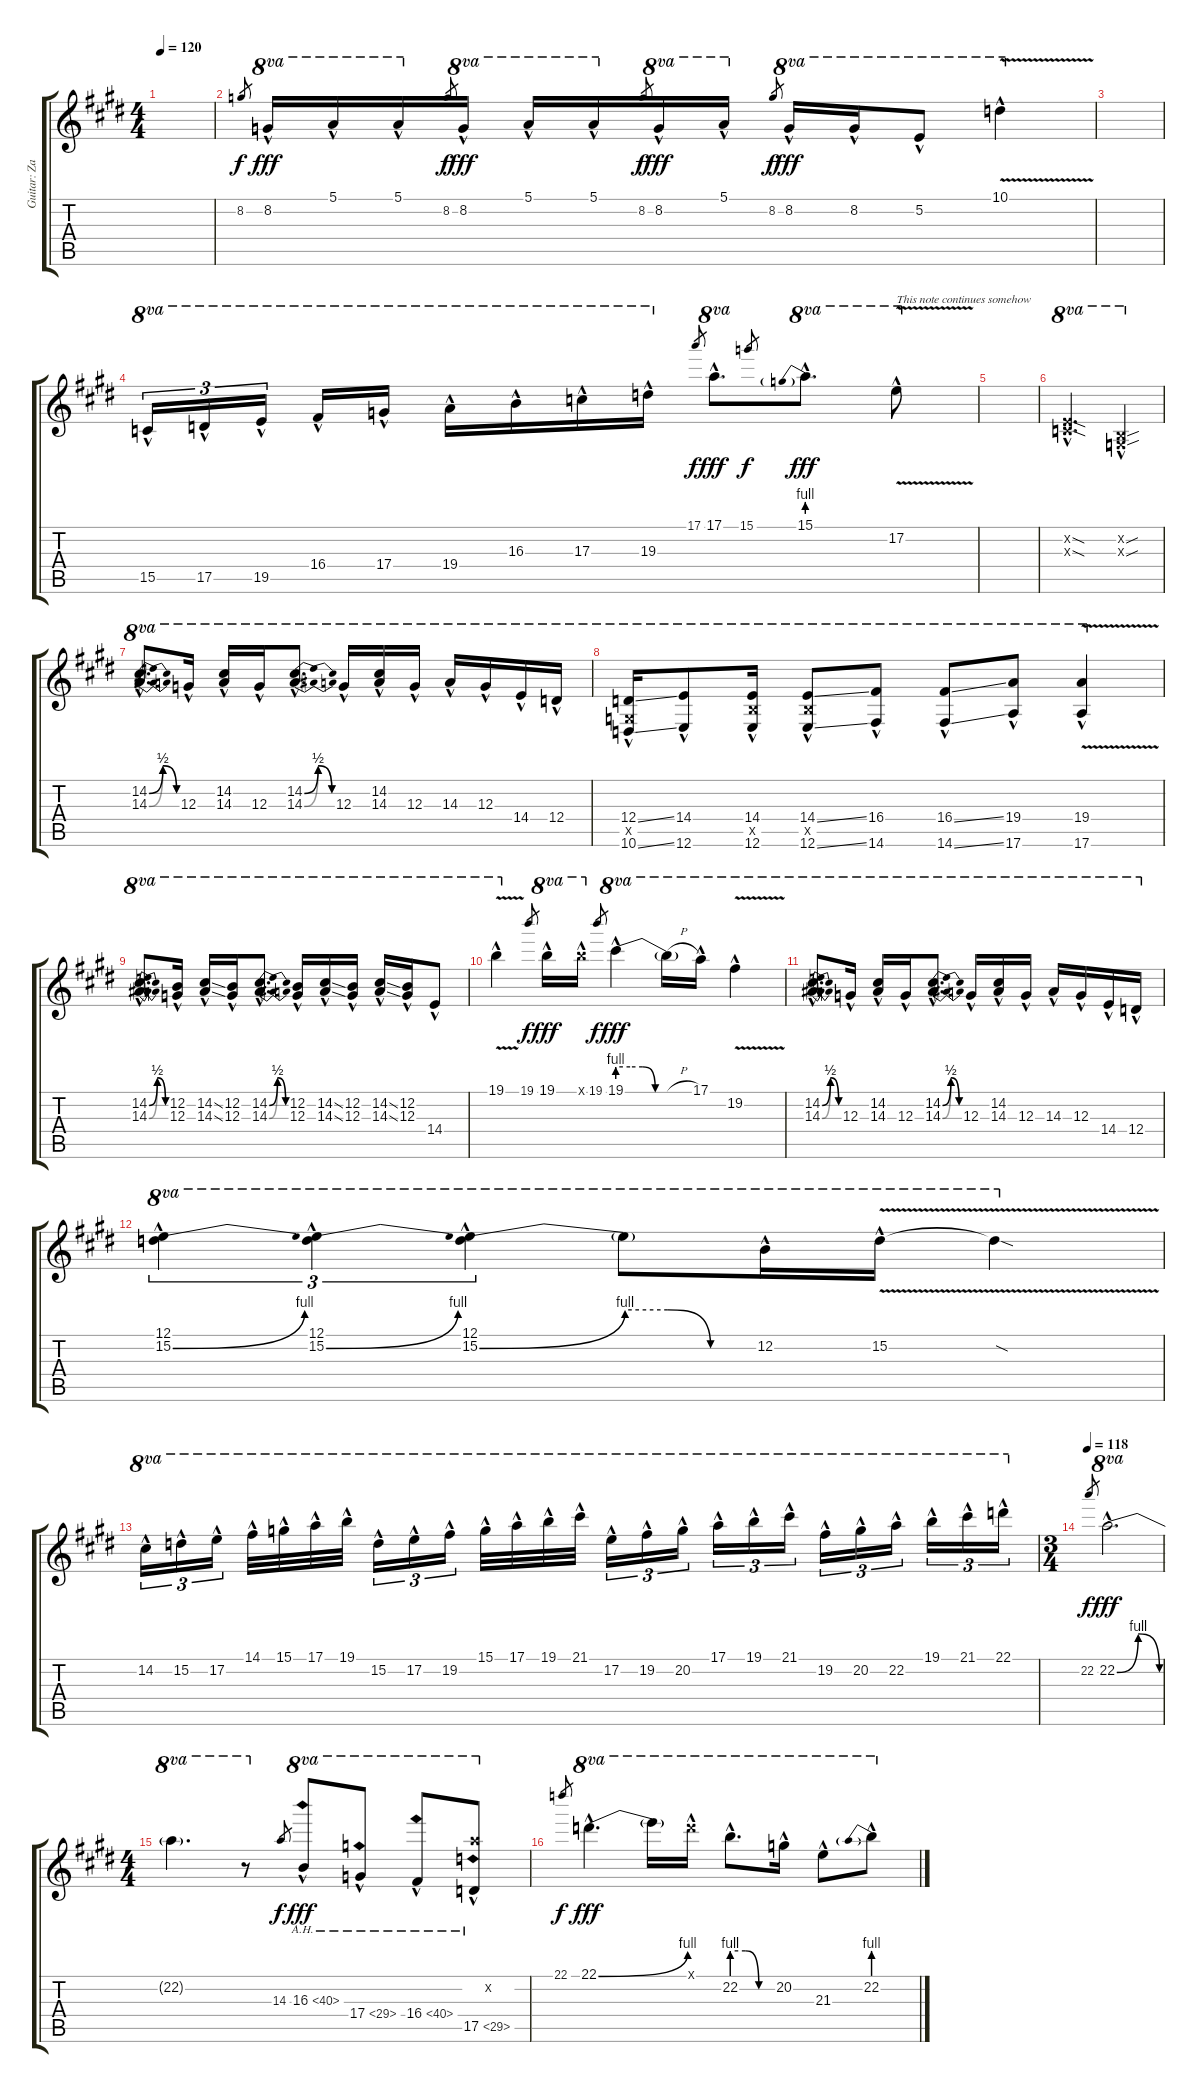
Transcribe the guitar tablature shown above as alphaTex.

\track ("Guitar: Zakk" "Guitar: Za") {instrument distortionguitar}
\staff {score tabs}
\tuning (E4 B3 G3 D3 A2 E2) {hide}
\ts (4 4)
\tempo 120
\clef g2
\ks e
|
8.2.8{gr dy f} 8.2{hac}.16{ot 8va dy fff} 5.1{hac}.16{ot 8va} 5.1{hac}.16{ot 8va} 8.2.8{gr dy f} 8.2{hac}.16{ot 8va dy fff} 5.1{hac}.16{ot 8va} 5.1{hac}.16{ot 8va} 8.2.8{gr dy f} 8.2{hac}.16{ot 8va dy fff} 5.1{hac}.16{ot 8va} 8.2.8{gr dy f} 8.2{hac}.16{ot 8va dy fff} 8.2{hac}.16{ot 8va} 5.2{hac}.8{ot 8va} 10.1{v hac}.4{ot 8va} |
|
15.5{hac}.16{tu (3 2) ot 8va} 17.5{hac}.16{tu (3 2) ot 8va} 19.5{hac}.16{tu (3 2) ot 8va beam splitsecondary} 16.4{hac}.16{ot 8va} 17.4{hac}.16{ot 8va} 19.4{hac}.16{ot 8va} 16.3{hac}.16{ot 8va} 17.3{hac}.16{ot 8va} 19.3{hac}.16{ot 8va} 17.1.8{gr dy f} 17.1{hac}.8{d ot 8va dy fff} 15.1.8{gr dy f} 15.1{be (prebend 0 4 60 4) hac}.8{d ot 8va dy fff} 17.2{v hac}.8{ot 8va txt "This note continues somehow"} |
|
(5.2{sod hac x} 5.3{sod hac x}).2{d ot 8va} (0.2{sou hac x} 0.3{sou hac x}).4{ot 8va} |
(14.2{be (bendrelease 0 0 30 2 30 2 60 0) hac} 14.3{be (bendrelease 0 0 30 2 30 2 60 0) hac}).8{d ot 8va} 12.3{hac}.16{ot 8va} (14.2{hac} 14.3{hac}).16{ot 8va} 12.3{hac}.16{ot 8va} (14.2{be (bendrelease 0 0 30 2 30 2 60 0) hac} 14.3{be (bendrelease 0 0 30 2 30 2 60 0) hac}).8{d ot 8va} 12.3{hac}.16{ot 8va} (14.2{hac} 14.3{hac}).16{ot 8va} 12.3{hac}.16{ot 8va} 14.3{hac}.16{ot 8va} 12.3{hac}.16{ot 8va} 14.4{hac}.16{ot 8va} 12.4{hac}.16{ot 8va} |
(12.4{ss hac} 10.5{hac x} 10.6{ss hac}).16{ot 8va} (14.4{hac} 12.6{hac}).8{ot 8va} (14.4{hac} 14.5{hac x} 12.6{hac}).16{ot 8va} (14.4{ss hac} 14.5{hac x} 12.6{ss hac}).8{ot 8va} (16.4{hac} 14.6{hac}).8{ot 8va} (16.4{ss hac} 14.6{ss hac}).8{ot 8va} (19.4{hac} 17.6{hac}).8{ot 8va} (19.4{v hac} 17.6{v hac}).4{ot 8va} |
(14.2{be (bendrelease 0 0 30 2 30 2 60 0) hac} 14.3{be (bendrelease 0 0 30 2 30 2 60 0) hac}).8{d ot 8va} (12.2{hac} 12.3{hac}).16{ot 8va} (14.2{ss hac} 14.3{ss hac}).16{ot 8va} (12.2{hac} 12.3{hac}).16{ot 8va} (14.2{be (bendrelease 0 0 30 2 30 2 60 0) hac} 14.3{be (bendrelease 0 0 30 2 30 2 60 0) hac}).8{d ot 8va} (12.2{hac} 12.3{hac}).16{ot 8va} (14.2{ss hac} 14.3{ss hac}).16{ot 8va} (12.2{hac} 12.3{hac}).16{ot 8va} (14.2{ss hac} 14.3{ss hac}).16{ot 8va} (12.2{hac} 12.3{hac}).16{ot 8va} 14.4{hac}.8{ot 8va} |
19.1{v hac}.4{ot 8va} 19.1.8{gr dy f} 19.1{hac}.16{ot 8va dy fff} 19.1{hac x}.16{ot 8va} 19.1.8{gr dy f} 19.1{be (custom 0 4 10 4 20 4 30 0 60 0) hac}.4{ot 8va dy fff} 19.1{h t}.16{ot 8va} 17.1{hac}.16{ot 8va} 19.2{v hac}.4{ot 8va} |
(14.2{be (bendrelease 0 0 30 2 30 2 60 0) hac} 14.3{be (bendrelease 0 0 30 2 30 2 60 0) hac}).8{d ot 8va} 12.3{hac}.16{ot 8va} (14.2{hac} 14.3{hac}).16{ot 8va} 12.3{hac}.16{ot 8va} (14.2{be (bendrelease 0 0 30 2 30 2 60 0) hac} 14.3{be (bendrelease 0 0 30 2 30 2 60 0) hac}).8{d ot 8va} 12.3{hac}.16{ot 8va} (14.2{hac} 14.3{hac}).16{ot 8va} 12.3{hac}.16{ot 8va} 14.3{hac}.16{ot 8va} 12.3{hac}.16{ot 8va} 14.4{hac}.16{ot 8va} 12.4{hac}.16{ot 8va} |
(12.1{hac} 15.2{be (bend 0 0 60 4) hac}).4{tu (3 2) ot 8va} (12.1{hac} 15.2{be (bend 0 0 60 4) hac}).4{tu (3 2) ot 8va} (12.1{hac} 15.2{be (bend 0 0 60 4) hac}).4{tu (3 2) ot 8va} 15.2{be (custom 0 4 20 4 40 0 60 0) t}.8{ot 8va} 12.2{hac}.16{ot 8va} 15.2{v hac}.16{ot 8va} 15.2{sod t}.4{ot 8va} |
14.2{hac}.16{tu (3 2) ot 8va} 15.2{hac}.16{tu (3 2) ot 8va} 17.2{hac}.16{tu (3 2) ot 8va beam splitsecondary} 14.1{hac}.32{ot 8va} 15.1{hac}.32{ot 8va} 17.1{hac}.32{ot 8va} 19.1{hac}.32{ot 8va} 15.2{hac}.16{tu (3 2) ot 8va} 17.2{hac}.16{tu (3 2) ot 8va} 19.2{hac}.16{tu (3 2) ot 8va beam splitsecondary} 15.1{hac}.32{ot 8va} 17.1{hac}.32{ot 8va} 19.1{hac}.32{ot 8va} 21.1{hac}.32{ot 8va} 17.2{hac}.16{tu (3 2) ot 8va} 19.2{hac}.16{tu (3 2) ot 8va} 20.2{hac}.16{tu (3 2) ot 8va beam splitsecondary} 17.1{hac}.16{tu (3 2) ot 8va} 19.1{hac}.16{tu (3 2) ot 8va} 21.1{hac}.16{tu (3 2) ot 8va} 19.2{hac}.16{tu (3 2) ot 8va} 20.2{hac}.16{tu (3 2) ot 8va} 22.2{hac}.16{tu (3 2) ot 8va beam splitsecondary} 19.1{hac}.16{tu (3 2) ot 8va} 21.1{hac}.16{tu (3 2) ot 8va} 22.1{hac}.16{tu (3 2) ot 8va} |
\ts (3 4)
\tempo 118
22.2.8{gr dy f} 22.2{be (bendrelease 0 0 10 4 50 4 60 0) hac}.2{d ot 8va dy fff} |
\ts (4 4)
22.2{t}.4{d ot 8va} r.8{ot 8va} 14.3.8{gr dy f} 16.3{ah 24 hac}.8{ot 8va dy fff} 17.4{ah 12 hac}.8{ot 8va} 16.4{ah 24 hac}.8{ot 8va} (22.2{hac x} 17.5{ah 12 hac}).8{ot 8va} |
22.1.8{gr dy f} 22.1{be (bend 0 0 60 4) hac}.4{d ot 8va dy fff} 22.1{t}.16{ot 8va} 22.1{hac x}.16{ot 8va} 22.2{be (custom 0 4 20 4 40 0 60 0) hac}.8{d ot 8va} 20.2{hac}.16{ot 8va} 21.3{hac}.8{ot 8va} 22.2{be (prebend 0 4 60 4) hac}.8{ot 8va}
